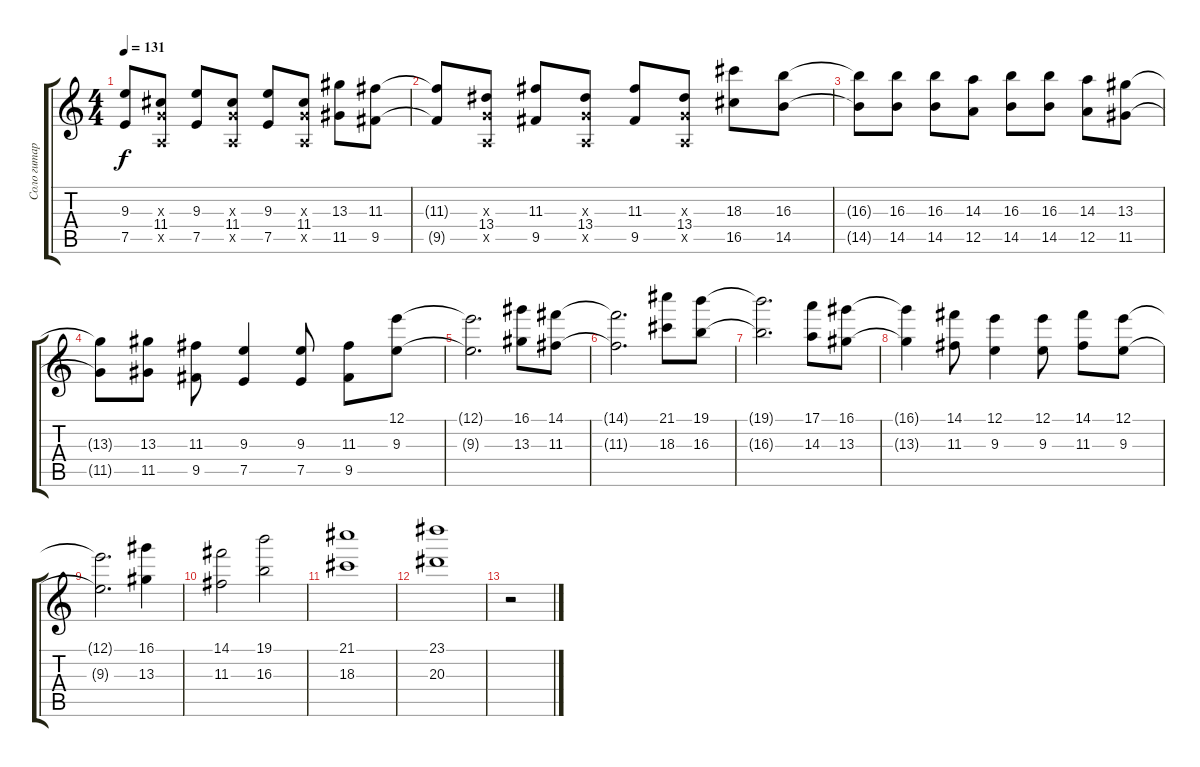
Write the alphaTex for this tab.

\track ("Соло гитара - дисторшн" "Соло гитар") {instrument distortionguitar}
\staff {score tabs}
\tuning (E4 B3 G3 D3 A2 E2) {hide}
\ts (4 4)
\tempo 131
\clef g2
\ks c
(9.3{t} 7.5{t}).8{dy f} (0.3{x} 11.4 0.5{x}).8 (9.3 7.5).8 (0.3{x} 11.4 0.5{x}).8 (9.3 7.5).8 (0.3{x} 11.4 0.5{x}).8 (13.3 11.5).8 (11.3 9.5).8 |
(11.3{t} 9.5{t}).8 (0.3{x} 13.4 0.5{x}).8 (11.3 9.5).8 (0.3{x} 13.4 0.5{x}).8 (11.3 9.5).8 (0.3{x} 13.4 0.5{x}).8 (18.3 16.5).8 (16.3 14.5).8 |
(16.3{t} 14.5{t}).8 (16.3 14.5).8 (16.3 14.5).8 (14.3 12.5).8 (16.3 14.5).8 (16.3 14.5).8 (14.3 12.5).8 (13.3 11.5).8 |
(13.3{t} 11.5{t}).8 (13.3 11.5).8 (11.3 9.5).8 (9.3 7.5).4 (9.3 7.5).8 (11.3 9.5).8 (12.1 9.3).8 |
(12.1{t} 9.3{t}).2{d} (16.1 13.3).8 (14.1 11.3).8 |
(14.1{t} 11.3{t}).2{d} (21.1 18.3).8 (19.1 16.3).8 |
(19.1{t} 16.3{t}).2{d} (17.1 14.3).8 (16.1 13.3).8 |
(16.1{t} 13.3{t}).4 (14.1 11.3).8 (12.1 9.3).4 (12.1 9.3).8 (14.1 11.3).8 (12.1 9.3).8 |
(12.1{t} 9.3{t}).2{d} (16.1 13.3).4 |
(14.1 11.3).2 (19.1 16.3).2 |
(21.1 18.3).1 |
(23.1 20.3).1 |
r.2
